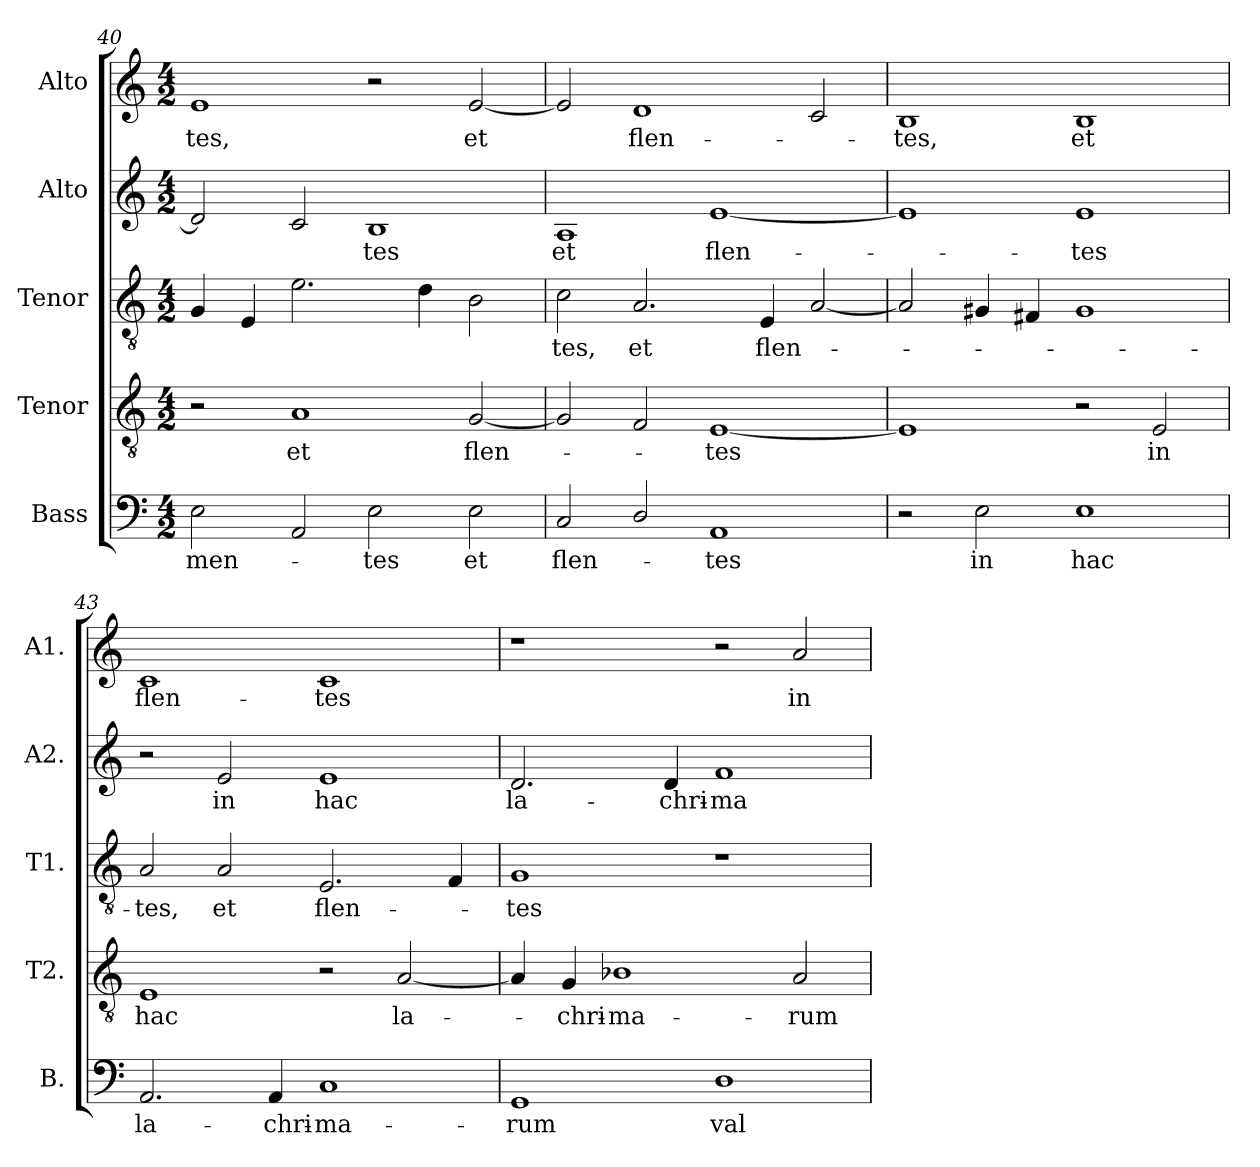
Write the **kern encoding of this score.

**kern	**text	**kern	**text	**kern	**text	**kern	**text	**kern	**text
*part5	*part5	*part4	*part4	*part3	*part3	*part2	*part2	*part1	*part1
*staff5	*staff5	*staff4	*staff4	*staff3	*staff3	*staff2	*staff2	*staff1	*staff1
*I"Bass	*	*I"Tenor	*	*I"Tenor	*	*I"Alto	*	*I"Alto	*
*I'B.	*	*I'T2.	*	*I'T1.	*	*I'A2.	*	*I'A1.	*
!!LO:LB:g=z
*clefF4	*	*clefGv2	*	*clefGv2	*	*clefG2	*	*clefG2	*
*	*	*ITrd7c12	*	*ITrd7c12	*	*	*	*	*
*k[]	*	*k[]	*	*k[]	*	*k[]	*	*k[]	*
*C:	*	*C:	*	*C:	*	*C:	*	*C:	*
*M4/2	*	*M4/2	*	*M4/2	*	*M4/2	*	*M4/2	*
=40	=40	=40	=40	=40	=40	=40	=40	=40	=40
!	!LO:LY:b:color=#000000	!	!	!	!	!	!	!	!
!	!	!	!	!	!	!	!	!	!LO:LY:b:color=#000000
2Ei\	-men-	2r	.	4GGi/	.	2di/]	.	1ei	-tes,
.	.	.	.	4EEi/	.	.	.	.	.
!	!	!	!LO:LY:b:color=#000000	!	!	!	!	!	!
2AAi/	.	1AAi	et	2.Ei\	.	2ci/	.	.	.
!	!LO:LY:b:color=#000000	!	!	!	!	!	!	!	!
!	!	!	!	!	!	!	!LO:LY:b:color=#000000	!	!
2Ei\	-tes	.	.	.	.	1Bi	-tes	2r	.
.	.	.	.	4Di\	.	.	.	.	.
!	!LO:LY:b:color=#000000	!	!	!	!	!	!	!	!
!	!	!	!LO:LY:b:color=#000000	!	!	!	!	!	!
!	!	!	!	!	!	!	!	!	!LO:LY:b:color=#000000
2Ei\	et	[2GGi/	flen-	2BBi\	.	.	.	[2ei/	et
=41	=41	=41	=41	=41	=41	=41	=41	=41	=41
!	!LO:LY:b:color=#000000	!	!	!	!	!	!	!	!
!	!	!	!	!	!LO:LY:b:color=#000000	!	!	!	!
!	!	!	!	!	!	!	!LO:LY:b:color=#000000	!	!
2Ci/	flen-	2GGi/]	.	2Ci\	-tes,	1Ai	et	2ei/]	.
!	!	!	!	!	!LO:LY:b:color=#000000	!	!	!	!
!	!	!	!	!	!	!	!	!	!LO:LY:b:color=#000000
2Di/	.	2FFi/	.	2.AAi/	et	.	.	1di	flen-
!	!LO:LY:b:color=#000000	!	!	!	!	!	!	!	!
!	!	!	!LO:LY:b:color=#000000	!	!	!	!	!	!
!	!	!	!	!	!	!	!LO:LY:b:color=#000000	!	!
1AAi	-tes	[1EEi	-tes	.	.	[1ei	flen-	.	.
!	!	!	!	!	!LO:LY:b:color=#000000	!	!	!	!
.	.	.	.	4EEi/	flen-	.	.	.	.
.	.	.	.	[2AAi/	.	.	.	2ci/	.
=42	=42	=42	=42	=42	=42	=42	=42	=42	=42
!	!	!	!	!	!	!	!	!	!LO:LY:b:color=#000000
2r	.	1EEi]	.	2AAi/]	.	1ei]	.	1Bi	-tes,
!	!LO:LY:b:color=#000000	!	!	!	!	!	!	!	!
2Ei\	in	.	.	4GG#Xi/	.	.	.	.	.
.	.	.	.	4FF#Xi/	.	.	.	.	.
!	!LO:LY:b:color=#000000	!	!	!	!	!	!	!	!
!	!	!	!	!	!	!	!LO:LY:b:color=#000000	!	!
!	!	!	!	!	!	!	!	!	!LO:LY:b:color=#000000
1Ei	hac	2r	.	1GG#i	.	1ei	-tes	1Bi	et
!	!	!	!LO:LY:b:color=#000000	!	!	!	!	!	!
.	.	2EEi/	in	.	.	.	.	.	.
=43	=43	=43	=43	=43	=43	=43	=43	=43	=43
!	!LO:LY:b:color=#000000	!	!	!	!	!	!	!	!
!	!	!	!LO:LY:b:color=#000000	!	!	!	!	!	!
!	!	!	!	!	!LO:LY:b:color=#000000	!	!	!	!
!	!	!	!	!	!	!	!	!	!LO:LY:b:color=#000000
2.AAi/	la-	1EEi	hac	2AAi/	-tes,	2r	.	1ci	flen-
!	!	!	!	!	!LO:LY:b:color=#000000	!	!	!	!
!	!	!	!	!	!	!	!LO:LY:b:color=#000000	!	!
.	.	.	.	2AAi/	et	2ei/	in	.	.
!	!LO:LY:b:color=#000000	!	!	!	!	!	!	!	!
4AAi/	-chri-	.	.	.	.	.	.	.	.
!	!LO:LY:b:color=#000000	!	!	!	!	!	!	!	!
!	!	!	!	!	!LO:LY:b:color=#000000	!	!	!	!
!	!	!	!	!	!	!	!LO:LY:b:color=#000000	!	!
!	!	!	!	!	!	!	!	!	!LO:LY:b:color=#000000
1Ci	-ma-	2r	.	2.EEi/	flen-	1ei	hac	1ci	-tes
!	!	!	!LO:LY:b:color=#000000	!	!	!	!	!	!
.	.	[2AAi/	la-	.	.	.	.	.	.
.	.	.	.	4FFi/	.	.	.	.	.
=44	=44	=44	=44	=44	=44	=44	=44	=44	=44
!	!LO:LY:b:color=#000000	!	!	!	!	!	!	!	!
!	!	!	!	!	!LO:LY:b:color=#000000	!	!	!	!
!	!	!	!	!	!	!	!LO:LY:b:color=#000000	!	!
1GGi	-rum	4AAi/]	.	1GGi	-tes	2.di/	la-	1r	.
!	!	!	!LO:LY:b:color=#000000	!	!	!	!	!	!
.	.	4GGi/	-chri-	.	.	.	.	.	.
!	!	!	!LO:LY:b:color=#000000	!	!	!	!	!	!
.	.	1BB-Xi	-ma-	.	.	.	.	.	.
!	!	!	!	!	!	!	!LO:LY:b:color=#000000	!	!
.	.	.	.	.	.	4di/	-chri-	.	.
!	!LO:LY:b:color=#000000	!	!	!	!	!	!	!	!
!	!	!	!	!	!	!	!LO:LY:b:color=#000000	!	!
1Di	val-	.	.	1r	.	1fi	-ma-	2r	.
!	!	!	!LO:LY:b:color=#000000	!	!	!	!	!	!
!	!	!	!	!	!	!	!	!	!LO:LY:b:color=#000000
.	.	2AAi/	-rum	.	.	.	.	2ai/	in
=	=	=	=	=	=	=	=	=	=
*-	*-	*-	*-	*-	*-	*-	*-	*-	*-
